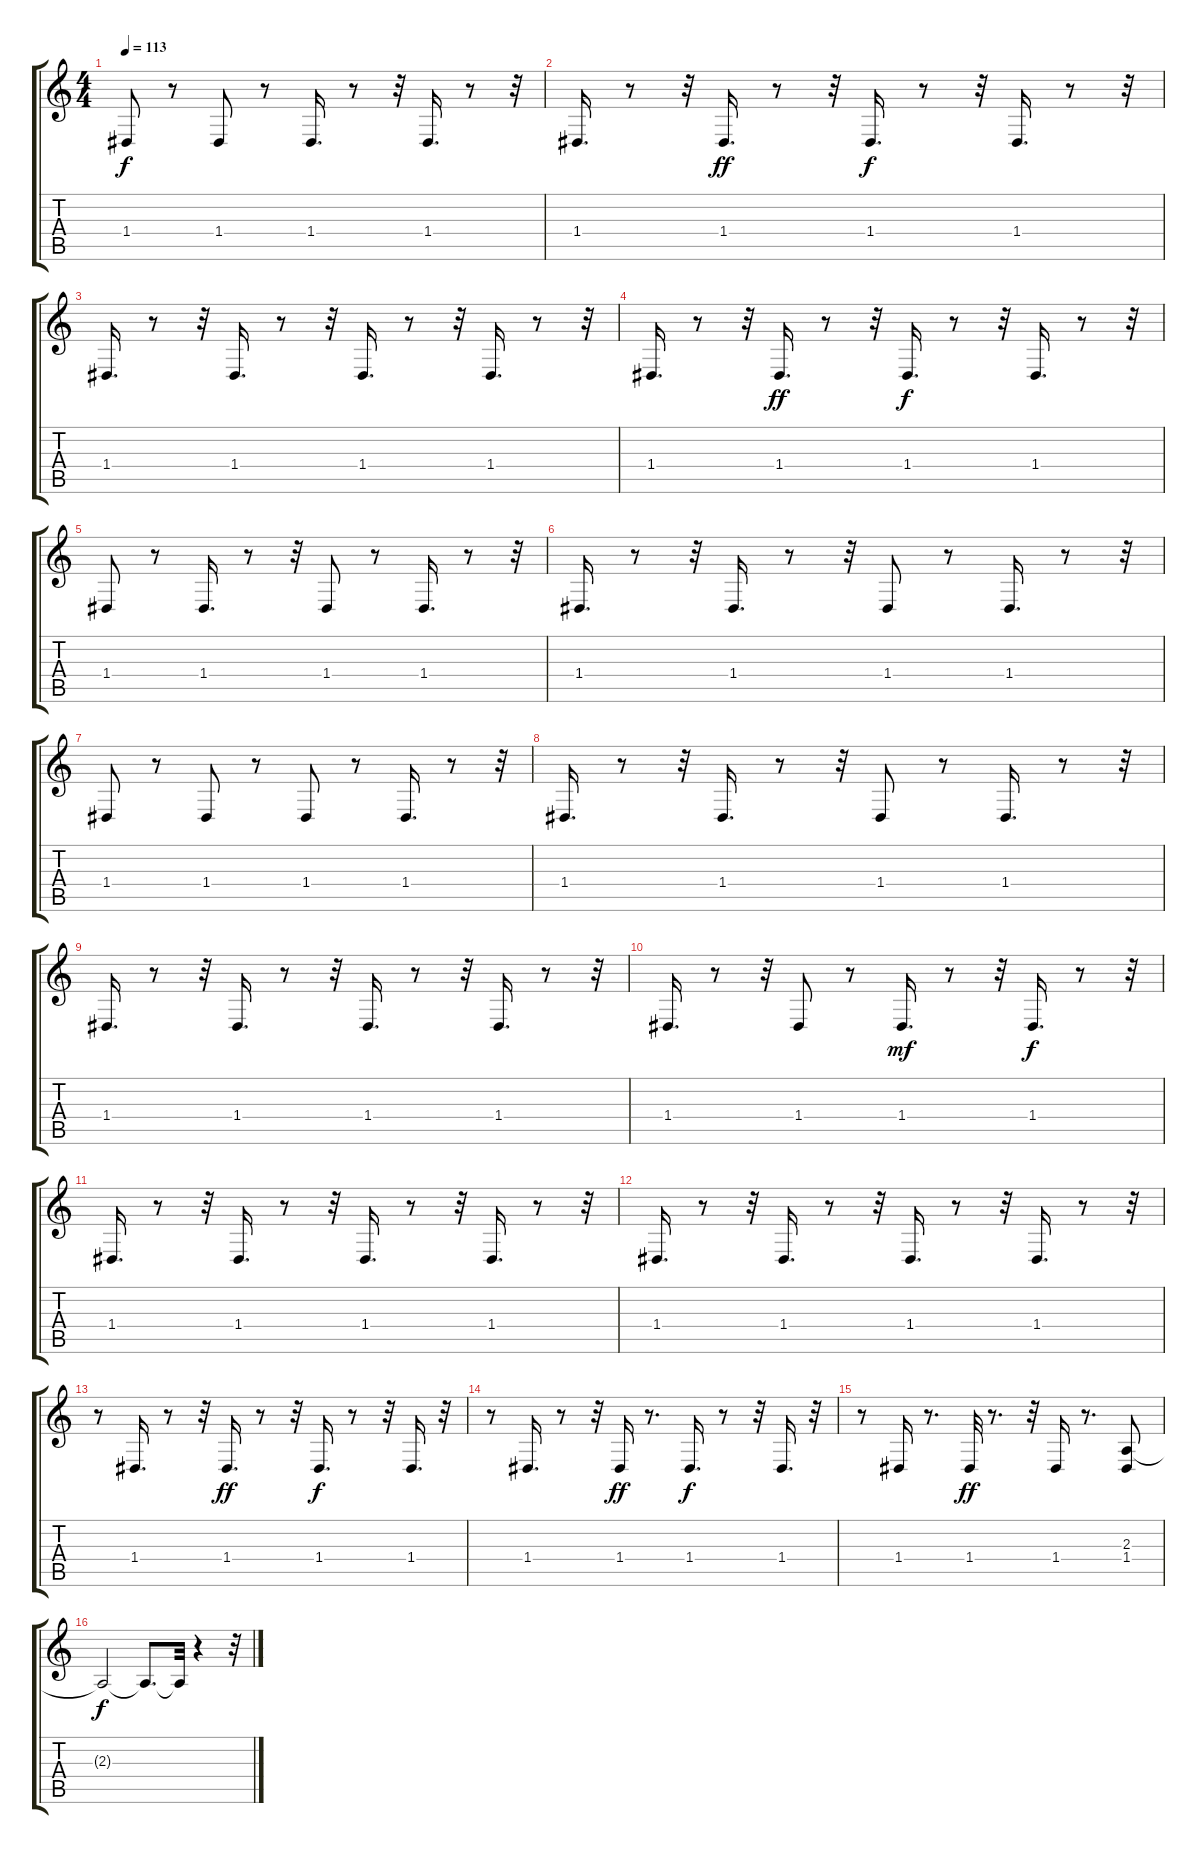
\track "" {instrument acousticgrandpiano}
\staff {score tabs}
\tuning (E4 B3 G3 D3 A2 E2) {hide}
\ts (4 4)
\tempo 113
\clef g2
\ks c
1.4.8{dy f} r.8 1.4.8 r.8 1.4.16{d} r.8 r.32 1.4.16{d} r.8 r.32 |
1.4.16{d} r.8 r.32 1.4.16{d dy ff} r.8 r.32 1.4.16{d dy f} r.8 r.32 1.4.16{d} r.8 r.32 |
1.4.16{d} r.8 r.32 1.4.16{d} r.8 r.32 1.4.16{d} r.8 r.32 1.4.16{d} r.8 r.32 |
1.4.16{d} r.8 r.32 1.4.16{d dy ff} r.8 r.32 1.4.16{d dy f} r.8 r.32 1.4.16{d} r.8 r.32 |
1.4.8 r.8 1.4.16{d} r.8 r.32 1.4.8 r.8 1.4.16{d} r.8 r.32 |
1.4.16{d} r.8 r.32 1.4.16{d} r.8 r.32 1.4.8 r.8 1.4.16{d} r.8 r.32 |
1.4.8 r.8 1.4.8 r.8 1.4.8 r.8 1.4.16{d} r.8 r.32 |
1.4.16{d} r.8 r.32 1.4.16{d} r.8 r.32 1.4.8 r.8 1.4.16{d} r.8 r.32 |
1.4.16{d} r.8 r.32 1.4.16{d} r.8 r.32 1.4.16{d} r.8 r.32 1.4.16{d} r.8 r.32 |
1.4.16{d} r.8 r.32 1.4.8 r.8 1.4.16{d dy mf} r.8 r.32 1.4.16{d dy f} r.8 r.32 |
1.4.16{d} r.8 r.32 1.4.16{d} r.8 r.32 1.4.16{d} r.8 r.32 1.4.16{d} r.8 r.32 |
1.4.16{d} r.8 r.32 1.4.16{d} r.8 r.32 1.4.16{d} r.8 r.32 1.4.16{d} r.8 r.32 |
r.8 1.4.16{d} r.8 r.32 1.4.16{d dy ff} r.8 r.32 1.4.16{d dy f} r.8 r.32 1.4.16{d} r.32 |
r.8 1.4.16{d} r.8 r.32 1.4.16{dy ff} r.8{d} 1.4.16{d dy f} r.8 r.32 1.4.16{d} r.32 |
r.8 1.4.16 r.8{d} 1.4.32{dy ff} r.8{d} r.32 1.4.16 r.8{d} (2.3 1.4).8 |
2.3{t}.2{dy f} 2.3{t}.8{d} 2.3{t}.32 r.4 r.32
